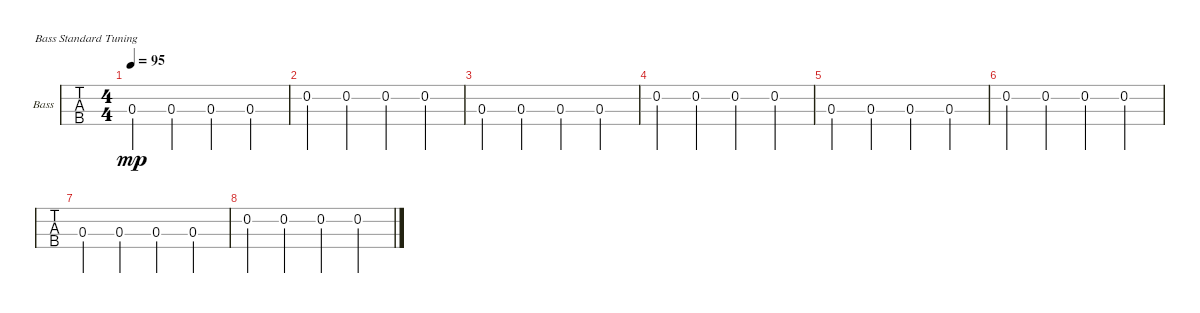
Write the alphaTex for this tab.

\defaultSystemsLayout 4
\bracketExtendMode groupsimilarinstruments
\firstSystemTrackNameOrientation horizontal
\otherSystemsTrackNameOrientation horizontal
\track ("Bass" "Bass") {instrument electricbassfinger}
\staff {tabs}
\tuning (G2 D2 A1 E1)
\ts (4 4)
\tempo 95
\clef g2
\ks c
0.3.4{dy mp} 0.3.4 0.3.4 0.3.4 |
0.2.4 0.2.4 0.2.4 0.2.4 |
0.3.4 0.3.4 0.3.4 0.3.4 |
0.2.4 0.2.4 0.2.4 0.2.4 |
0.3.4 0.3.4 0.3.4 0.3.4 |
0.2.4 0.2.4 0.2.4 0.2.4 |
0.3.4 0.3.4 0.3.4 0.3.4 |
0.2.4 0.2.4 0.2.4 0.2.4
